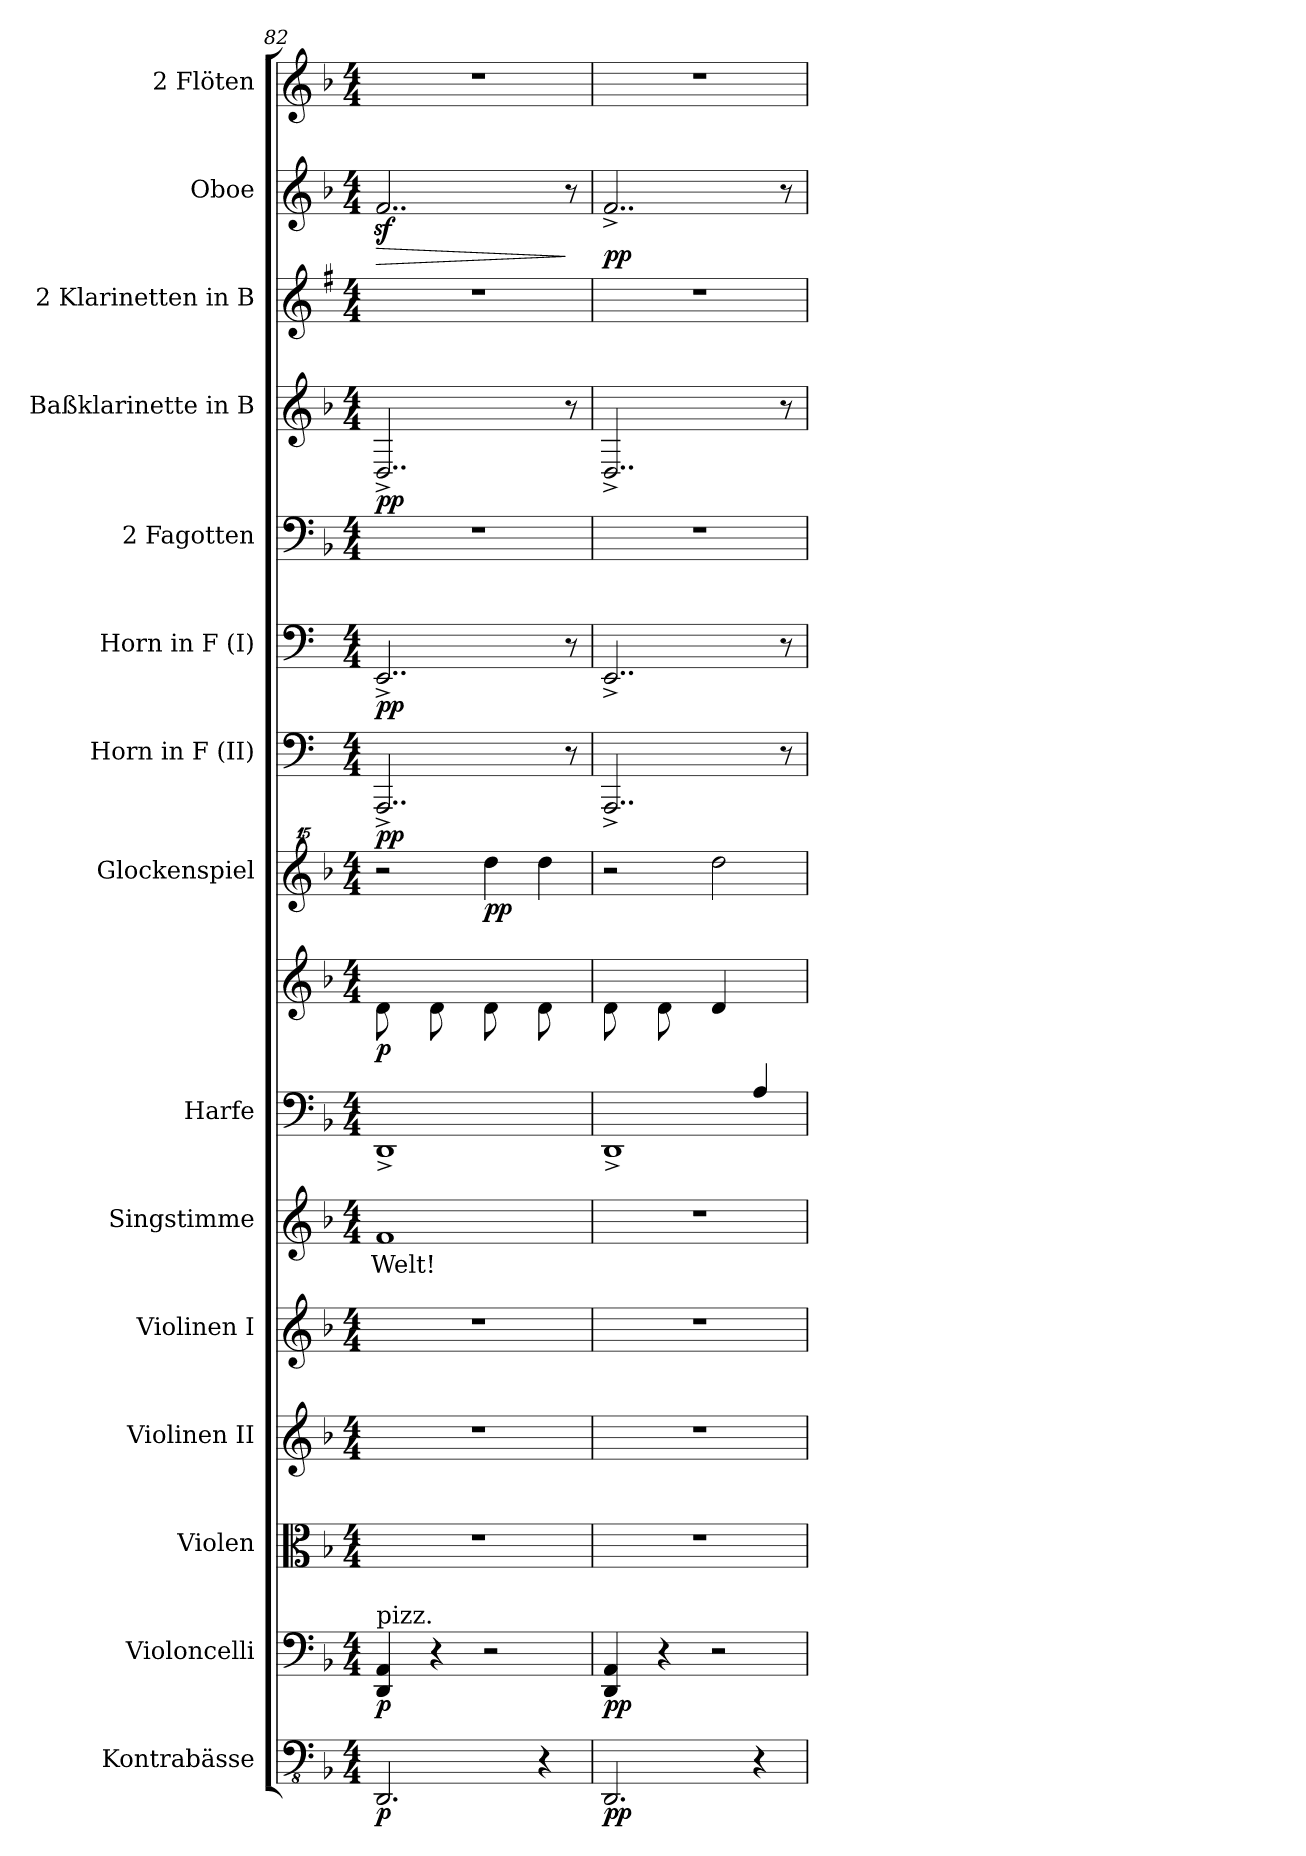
**kern	**dynam	**kern	**dynam	**kern	**kern	**kern	**kern	**text	**kern	**kern	**dynam	**kern	**dynam	**kern	**dynam	**kern	**dynam	**kern	**kern	**dynam	**kern	**kern	**dynam	**kern
*part15	*part15	*part14	*part14	*part13	*part12	*part11	*part10	*part10	*part9	*part9	*part9	*part8	*part8	*part7	*part7	*part6	*part6	*part5	*part4	*part4	*part3	*part2	*part2	*part1
*staff16	*staff16	*staff15	*staff15	*staff14	*staff13	*staff12	*staff11	*staff11	*staff10	*staff9	*staff9/10	*staff8	*staff8	*staff7	*staff7	*staff6	*staff6	*staff5	*staff4	*staff4	*staff3	*staff2	*staff2	*staff1
*I"Kontrabässe	*	*I"Violoncelli	*	*I"Violen	*I"Violinen II	*I"Violinen I	*I"Singstimme	*	*I"Harfe	*	*	*I"Glockenspiel	*	*I"Horn in F (II)	*	*I"Horn in F (I)	*	*I"2 Fagotten	*I"Baßklarinette in B	*	*I"2 Klarinetten in B	*I"Oboe	*	*I"2 Flöten
*I'Kb.	*	*I'Vc.	*	*	*I'Vl. II	*I'Vl. I	*I'Singst.	*	*I'Hf.	*	*	*I'Glk.	*	*I'Hr. II	*	*I'Hr. I	*	*I'Fg.	*I'Bklar. (B)	*	*I'Klar. (B)	*I'Ob.	*	*I'Fl.
*clefFv4	*	*clefF4	*	*clefC3	*clefG2	*clefG2	*clefG2	*	*clefF4	*clefG2	*	*clefG^^2	*	*clefF4	*	*clefF4	*	*clefF4	*clefG2	*	*clefG2	*clefG2	*	*clefG2
*	*	*	*	*	*	*	*	*	*	*	*	*	*	*ITrd4c7	*	*ITrd4c7	*	*	*ITrd8c14	*	*ITrd1c2	*	*	*
*k[b-]	*	*k[b-]	*	*k[b-]	*k[b-]	*k[b-]	*k[b-]	*	*k[b-]	*k[b-]	*	*k[b-]	*	*k[b-]	*	*k[b-]	*	*k[b-]	*k[b-]	*	*k[b-]	*k[b-]	*	*k[b-]
*M4/4	*	*M4/4	*	*M4/4	*M4/4	*M4/4	*M4/4	*	*M4/4	*M4/4	*	*M4/4	*	*M4/4	*	*M4/4	*	*M4/4	*M4/4	*	*M4/4	*M4/4	*	*M4/4
=82	=82	=82	=82	=82	=82	=82	=82	=82	=82	=82	=82	=82	=82	=82	=82	=82	=82	=82	=82	=82	=82	=82	=82	=82
*	*	*	*	*	*	*	*	*	*^	*	*	*	*	*	*	*	*	*	*	*	*	*	*	*
!	!	!LO:TX:a:t=pizz.	!	!	!	!	!	!	!	!	!	!	!	!	!	!	!	!	!	!	!	!	!	!	!
!	!LO:DY:b	!	!LO:DY:b	!	!	!	!	!	!	!	!	!LO:DY:b	!	!	!	!LO:DY:b	!	!LO:DY:b	!	!	!LO:DY:b	!	!	!LO:HP:b	!
2.DDD/	p	4DD/ 4AA/	p	1r	1r	1r	1f	Welt!	8ryy	1DD^	8d\L	p	2r	.	2..DDD^/	pp	2..AAA^/	pp	1r	2..DD^/	pp	1r	2..fz</	>	1r
.	.	.	.	.	.	.	.	.	8A/	.	8ryy	.	.	.	.	.	.	.	.	.	.	.	.	.	.
.	.	4r	.	.	.	.	.	.	8ryy	.	8d\	.	.	.	.	.	.	.	.	.	.	.	.	.	.
.	.	.	.	.	.	.	.	.	8A/J	.	8ryy	.	.	.	.	.	.	.	.	.	.	.	.	.	.
!	!	!	!	!	!	!	!	!	!	!	!	!	!	!LO:DY:b	!	!	!	!	!	!	!	!	!	!	!
.	.	2r	.	.	.	.	.	.	8ryy	.	8d\L	.	4dddd\	pp	.	.	.	.	.	.	.	.	.	.	.
.	.	.	.	.	.	.	.	.	8A/	.	8ryy	.	.	.	.	.	.	.	.	.	.	.	.	.	.
4r	.	.	.	.	.	.	.	.	8ryy	.	8d\	.	4dddd\	.	.	.	.	.	.	.	.	.	.	.	.
.	.	.	.	.	.	.	.	.	8A/J	.	8ryy	.	.	.	8r	.	8r	.	.	8r	.	.	8r	]	.
=83	=83	=83	=83	=83	=83	=83	=83	=83	=83	=83	=83	=83	=83	=83	=83	=83	=83	=83	=83	=83	=83	=83	=83	=83	=83
!	!LO:DY:b	!	!LO:DY:b	!	!	!	!	!	!	!	!	!	!	!	!	!	!	!	!	!	!	!	!	!LO:DY:b	!
2.DDD/	pp	4DD/ 4AA/	pp	1r	1r	1r	1r	.	8ryy	1DD^	8d\L	.	2r	.	2..DDD^/	.	2..AAA^/	.	1r	2..DD^/	.	1r	2..f^/	pp	1r
.	.	.	.	.	.	.	.	.	8A/	.	8ryy	.	.	.	.	.	.	.	.	.	.	.	.	.	.
.	.	4r	.	.	.	.	.	.	8ryy	.	8d\	.	.	.	.	.	.	.	.	.	.	.	.	.	.
.	.	.	.	.	.	.	.	.	8A/J	.	8ryy	.	.	.	.	.	.	.	.	.	.	.	.	.	.
.	.	2r	.	.	.	.	.	.	4ryy	.	4d/	.	2dddd\	.	.	.	.	.	.	.	.	.	.	.	.
4r	.	.	.	.	.	.	.	.	4A/	.	4ryy	.	.	.	.	.	.	.	.	.	.	.	.	.	.
.	.	.	.	.	.	.	.	.	.	.	.	.	.	.	8r	.	8r	.	.	8r	.	.	8r	.	.
*	*	*	*	*	*	*	*	*	*v	*v	*	*	*	*	*	*	*	*	*	*	*	*	*	*	*
=	=	=	=	=	=	=	=	=	=	=	=	=	=	=	=	=	=	=	=	=	=	=	=	=
*-	*-	*-	*-	*-	*-	*-	*-	*-	*-	*-	*-	*-	*-	*-	*-	*-	*-	*-	*-	*-	*-	*-	*-	*-
